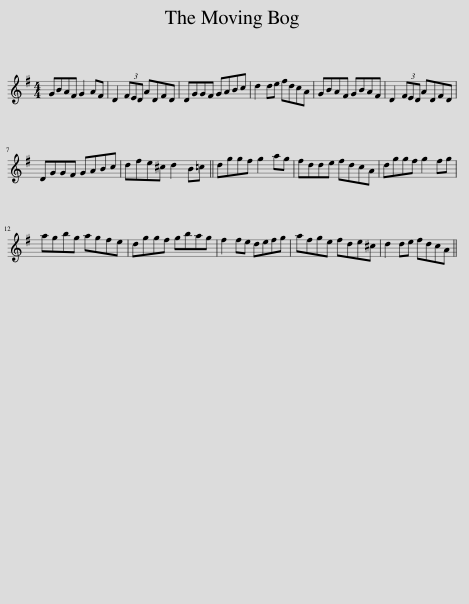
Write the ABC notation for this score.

X:1
L:1/8
M:4/4
I:linebreak $
K:G
V:1 treble
V:1
 GBAF G2 AF | D2 (3FED ADFD | DGGF GABc | d2 de fdcA | GBAF GBAF | %5
 D2 (3FED ADFD |$ DGGF GABc | dfe^c d2 B=c || dggf g2 ag | fdde fdcA | %10
 dggf g2 fg |$ agbg agfe | dggf gbag | f2 fe defg | afge fde^c | %15
 d2 de fdcA || %16
